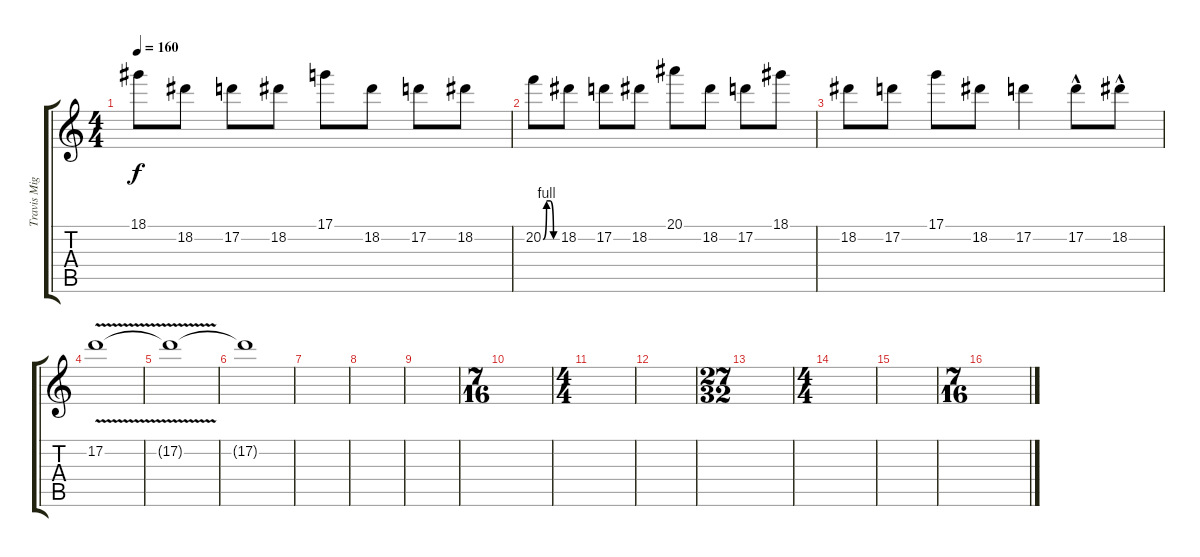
\track ("Travis Miguel" "Travis Mig") {instrument overdrivenguitar}
\staff {score tabs}
\tuning (D4 A3 F3 C3 G2 C2) {hide}
\ts (4 4)
\tempo 160
\clef g2
\ks c
18.1.8{dy f} 18.2.8 17.2.8 18.2.8 17.1.8 18.2.8 17.2.8 18.2.8 |
20.2{be (custom 0 0 15 4 30 4 45 0 60 0)}.8 18.2.8 17.2.8 18.2.8 20.1.8 18.2.8 17.2.8 18.1.8 |
18.2.8 17.2.8 17.1.8 18.2.8 17.2.4 17.2{hac}.8 18.2{hac}.8 |
17.2{v}.1 |
17.2{t}.1{volume 10} |
17.2{t}.1{volume 7 instrument overdrivenguitar} |
|
|
|
\ts (7 16)
|
\ts (4 4)
|
|
\ts (27 32)
|
\ts (4 4)
|
|
\ts (7 16)
